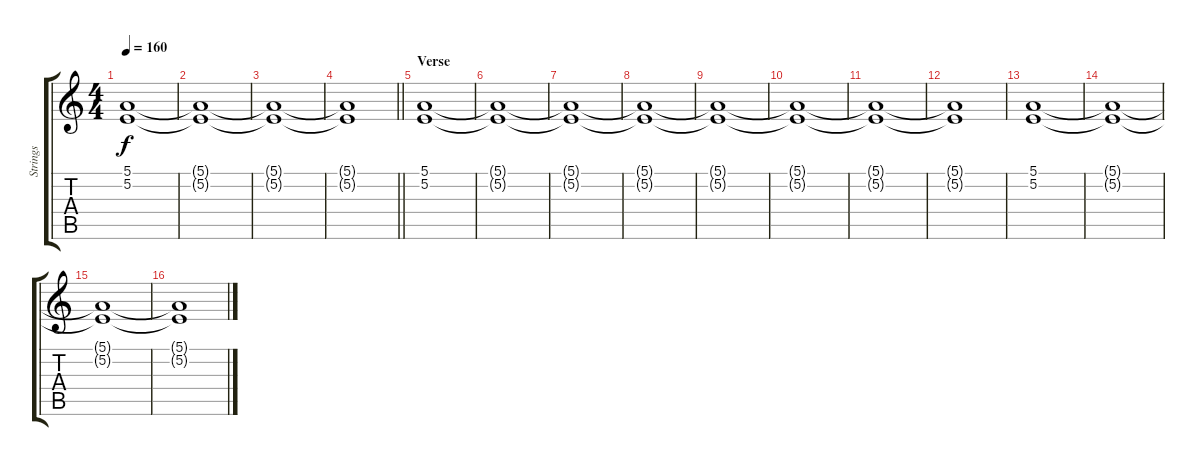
\track ("Strings" "Strings") {instrument stringensemble2}
\staff {score tabs}
\tuning (E4 B3 G3 D3 A2 E2) {hide}
\ts (4 4)
\tempo 160
\clef g2
\ks c
(5.1{t} 5.2{t}).1{dy f} |
(5.1{t} 5.2{t}).1 |
(5.1{t} 5.2{t}).1 |
\barLineRight lightlight
(5.1{t} 5.2{t}).1 |
\section ("" "Verse")
(5.1 5.2).1 |
(5.1{t} 5.2{t}).1 |
(5.1{t} 5.2{t}).1 |
(5.1{t} 5.2{t}).1 |
(5.1{t} 5.2{t}).1 |
(5.1{t} 5.2{t}).1 |
(5.1{t} 5.2{t}).1 |
(5.1{t} 5.2{t}).1 |
(5.1 5.2).1 |
(5.1{t} 5.2{t}).1 |
(5.1{t} 5.2{t}).1 |
(5.1{t} 5.2{t}).1
